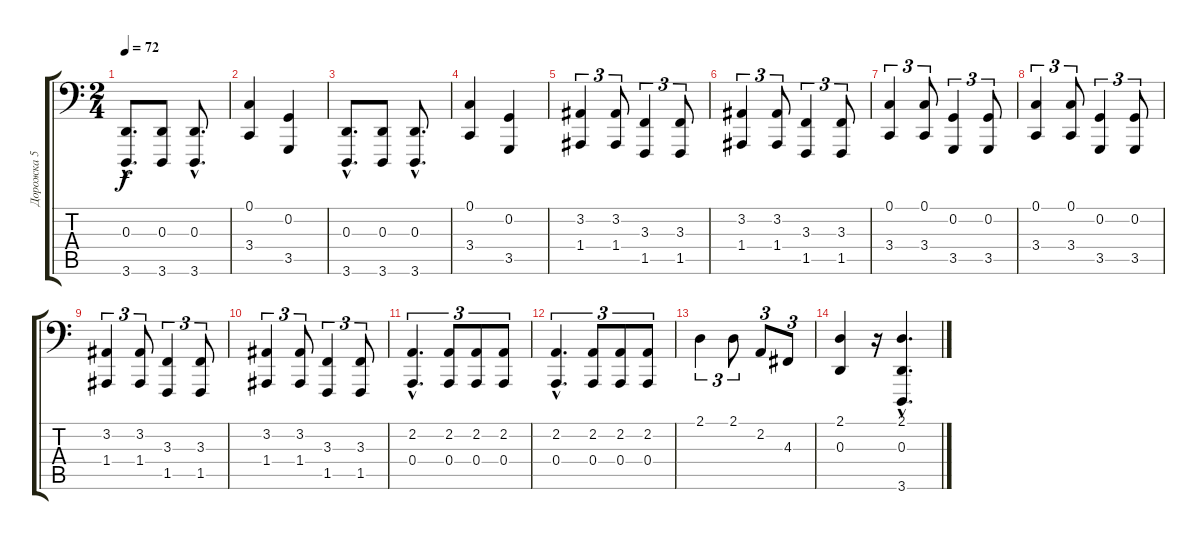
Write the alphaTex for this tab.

\track ("Дорожка 5" "Дорожка 5") {instrument electricgrandpiano}
\staff {score tabs}
\tuning (C3 G2 D2 A1 E1 B0) {hide}
\ts (2 4)
\tempo 72
\clef f4
\ks c
(0.3{hac} 3.6{hac}).8{d dy f} (0.3 3.6).8 (0.3{hac} 3.6{hac}).8{d} |
(0.1 3.4).4 (0.2 3.5).4 |
(0.3{hac} 3.6{hac}).8{d} (0.3 3.6).8 (0.3{hac} 3.6{hac}).8{d} |
(0.1 3.4).4 (0.2 3.5).4 |
(3.2 1.4).4{tu (3 2)} (3.2 1.4).8{tu (3 2)} (3.3 1.5).4{tu (3 2)} (3.3 1.5).8{tu (3 2)} |
(3.2 1.4).4{tu (3 2)} (3.2 1.4).8{tu (3 2)} (3.3 1.5).4{tu (3 2)} (3.3 1.5).8{tu (3 2)} |
(0.1 3.4).4{tu (3 2)} (0.1 3.4).8{tu (3 2)} (0.2 3.5).4{tu (3 2)} (0.2 3.5).8{tu (3 2)} |
(0.1 3.4).4{tu (3 2)} (0.1 3.4).8{tu (3 2)} (0.2 3.5).4{tu (3 2)} (0.2 3.5).8{tu (3 2)} |
(3.2 1.4).4{tu (3 2)} (3.2 1.4).8{tu (3 2)} (3.3 1.5).4{tu (3 2)} (3.3 1.5).8{tu (3 2)} |
(3.2 1.4).4{tu (3 2)} (3.2 1.4).8{tu (3 2)} (3.3 1.5).4{tu (3 2)} (3.3 1.5).8{tu (3 2)} |
(2.2{hac} 0.4{hac}).4{d tu (3 2)} (2.2 0.4).8{tu (3 2)} (2.2 0.4).8{tu (3 2)} (2.2 0.4).8{tu (3 2)} |
(2.2{hac} 0.4{hac}).4{d tu (3 2)} (2.2 0.4).8{tu (3 2)} (2.2 0.4).8{tu (3 2)} (2.2 0.4).8{tu (3 2)} |
2.1.4{tu (3 2)} 2.1.8{tu (3 2)} 2.2.8{tu (3 2)} 4.3.8{tu (3 2)} |
(2.1 0.3).4 r.16 (2.1{hac} 0.3{hac} 3.6{hac}).4{d}
